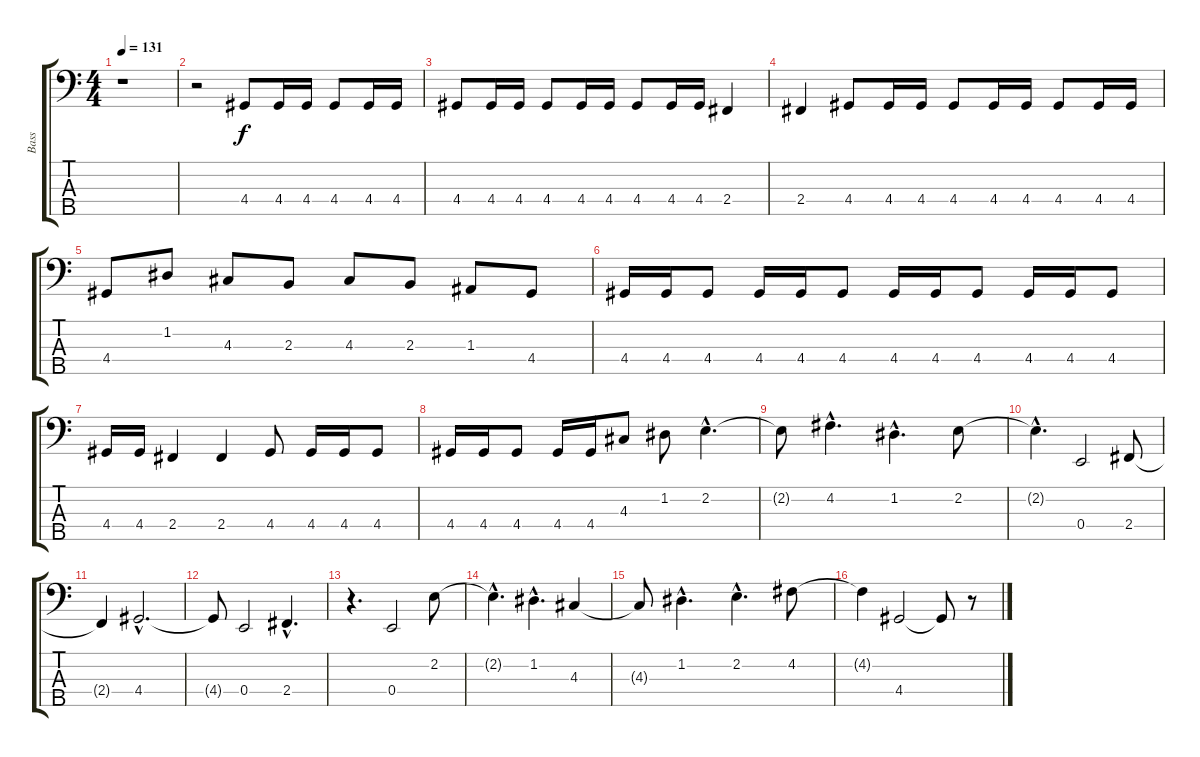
\track ("Bass" "Bass") {instrument electricbassfinger}
\staff {score tabs}
\tuning (G2 D2 A1 E1 B0) {hide}
\ts (4 4)
\tempo 131
\clef f4
\ks c
r.1{dy f} |
r.2 4.4.8 4.4.16 4.4.16 4.4.8 4.4.16 4.4.16 |
4.4.8 4.4.16 4.4.16 4.4.8 4.4.16 4.4.16 4.4.8 4.4.16 4.4.16 2.4.4 |
2.4.4 4.4.8 4.4.16 4.4.16 4.4.8 4.4.16 4.4.16 4.4.8 4.4.16 4.4.16 |
4.4.8 1.2.8 4.3.8 2.3.8 4.3.8 2.3.8 1.3.8 4.4.8 |
4.4.16 4.4.16 4.4.8 4.4.16 4.4.16 4.4.8 4.4.16 4.4.16 4.4.8 4.4.16 4.4.16 4.4.8 |
4.4.16 4.4.16 2.4.4 2.4.4 4.4.8 4.4.16 4.4.16 4.4.8 |
4.4.16 4.4.16 4.4.8 4.4.16 4.4.16 4.3.8 1.2.8 2.2{hac}.4{d} |
2.2{t}.8 4.2{hac}.4{d} 1.2{hac}.4{d} 2.2.8 |
2.2{hac t}.4{d} 0.4.2 2.4.8 |
2.4{t}.4 4.4{hac}.2{d} |
4.4{t}.8 0.4.2 2.4{hac}.4{d} |
r.4{d} 0.4.2 2.2.8 |
2.2{hac t}.4{d} 1.2{hac}.4{d} 4.3.4 |
4.3{t}.8 1.2{hac}.4{d} 2.2{hac}.4{d} 4.2.8 |
4.2{t}.4 4.4.2 4.4{t}.8 r.8
